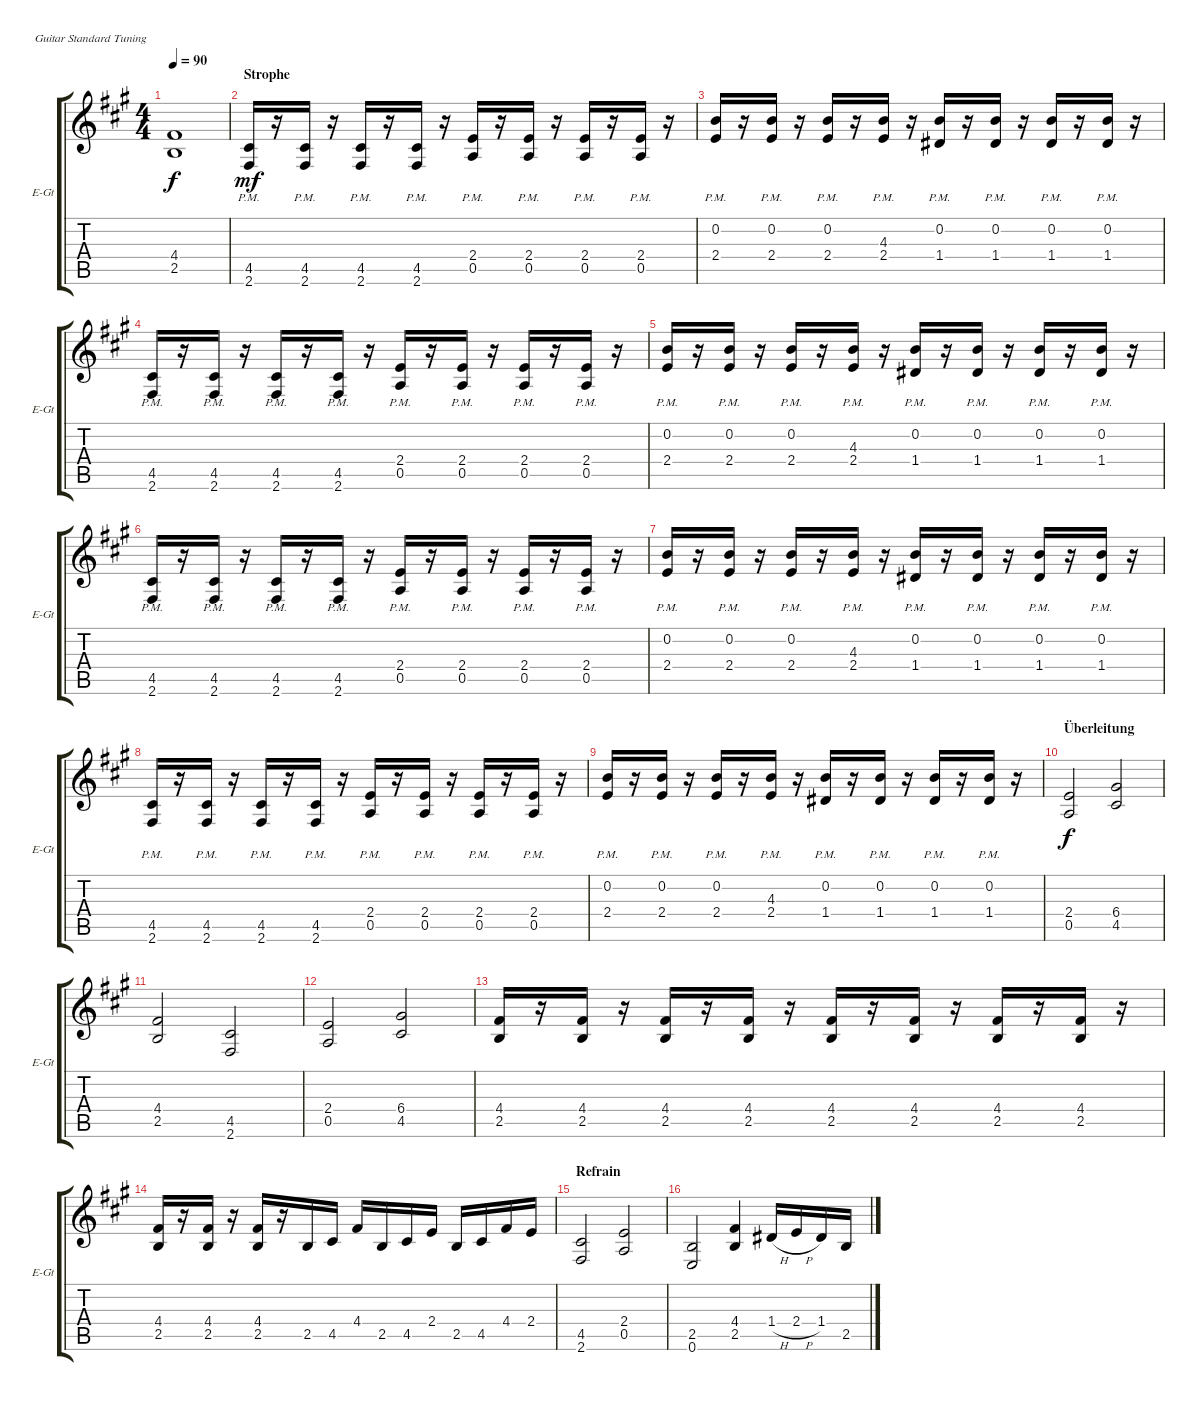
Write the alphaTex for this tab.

\bracketExtendMode groupsimilarinstruments
\singleTrackTrackNamePolicy allsystems
\multiTrackTrackNamePolicy allsystems
\firstSystemTrackNameOrientation horizontal
\otherSystemsTrackNameOrientation horizontal
\track ("E GT 3" "E-Gt") {instrument electricguitarclean}
\staff {score tabs}
\tuning (E4 B3 G3 D3 A2 E2)
\ts (4 4)
\scale
0.151125
\tempo 90
\accidentals auto
\clef g2
\ottava regular
\simile none
\ks a
(2.5{t} 4.4{t}).1{dy f} |
\section ("" "Strophe")
\scale
0.282051 (2.6{pm} 4.5{pm}).16{dy mf} r.16 (2.6{pm} 4.5{pm}).16 r.16 (2.6{pm} 4.5{pm}).16 r.16 (2.6{pm} 4.5{pm}).16 r.16 (0.5{pm} 2.4{pm}).16 r.16 (0.5{pm} 2.4{pm}).16 r.16 (0.5{pm} 2.4{pm}).16 r.16 (0.5{pm} 2.4{pm}).16 r.16 |
\scale
0.435897 (2.4{pm} 0.2{pm}).16 r.16 (2.4{pm} 0.2{pm}).16 r.16 (2.4{pm} 0.2{pm}).16 r.16 (2.4{pm} 4.3{pm}).16 r.16 (1.4{pm} 0.2{pm}).16 r.16 (1.4{pm} 0.2{pm}).16 r.16 (1.4{pm} 0.2{pm}).16 r.16 (1.4{pm} 0.2{pm}).16 r.16 |
\scale
0.282051 (2.6{pm} 4.5{pm}).16 r.16 (2.6{pm} 4.5{pm}).16 r.16 (2.6{pm} 4.5{pm}).16 r.16 (2.6{pm} 4.5{pm}).16 r.16 (0.5{pm} 2.4{pm}).16 r.16 (0.5{pm} 2.4{pm}).16 r.16 (0.5{pm} 2.4{pm}).16 r.16 (0.5{pm} 2.4{pm}).16 r.16 |
\scale
0.377778 (2.4{pm} 0.2{pm}).16 r.16 (2.4{pm} 0.2{pm}).16 r.16 (2.4{pm} 0.2{pm}).16 r.16 (2.4{pm} 4.3{pm}).16 r.16 (1.4{pm} 0.2{pm}).16 r.16 (1.4{pm} 0.2{pm}).16 r.16 (1.4{pm} 0.2{pm}).16 r.16 (1.4{pm} 0.2{pm}).16 r.16 |
\scale
0.244444 (2.6{pm} 4.5{pm}).16 r.16 (2.6{pm} 4.5{pm}).16 r.16 (2.6{pm} 4.5{pm}).16 r.16 (2.6{pm} 4.5{pm}).16 r.16 (0.5{pm} 2.4{pm}).16 r.16 (0.5{pm} 2.4{pm}).16 r.16 (0.5{pm} 2.4{pm}).16 r.16 (0.5{pm} 2.4{pm}).16 r.16 |
\scale
0.377778 (2.4{pm} 0.2{pm}).16 r.16 (2.4{pm} 0.2{pm}).16 r.16 (2.4{pm} 0.2{pm}).16 r.16 (2.4{pm} 4.3{pm}).16 r.16 (1.4{pm} 0.2{pm}).16 r.16 (1.4{pm} 0.2{pm}).16 r.16 (1.4{pm} 0.2{pm}).16 r.16 (1.4{pm} 0.2{pm}).16 r.16 |
\scale
0.314286 (2.6{pm} 4.5{pm}).16 r.16 (2.6{pm} 4.5{pm}).16 r.16 (2.6{pm} 4.5{pm}).16 r.16 (2.6{pm} 4.5{pm}).16 r.16 (0.5{pm} 2.4{pm}).16 r.16 (0.5{pm} 2.4{pm}).16 r.16 (0.5{pm} 2.4{pm}).16 r.16 (0.5{pm} 2.4{pm}).16 r.16 |
\scale
0.485714 (2.4{pm} 0.2{pm}).16 r.16 (2.4{pm} 0.2{pm}).16 r.16 (2.4{pm} 0.2{pm}).16 r.16 (2.4{pm} 4.3{pm}).16 r.16 (1.4{pm} 0.2{pm}).16 r.16 (1.4{pm} 0.2{pm}).16 r.16 (1.4{pm} 0.2{pm}).16 r.16 (1.4{pm} 0.2{pm}).16 r.16 |
\section ("" "Überleitung")
\scale
0.2 (0.5 2.4).2{dy f} (4.5 6.4).2 |
\scale
0.28 (4.4 2.5).2 (2.6 4.5).2 |
\scale
0.28 (0.5 2.4).2 (4.5 6.4).2 |
\scale
0.44 (2.5 4.4).16 r.16 (2.5 4.4).16 r.16 (2.5 4.4).16 r.16 (2.5 4.4).16 r.16 (2.5 4.4).16 r.16 (2.5 4.4).16 r.16 (2.5 4.4).16 r.16 (2.5 4.4).16 r.16 |
\scale
0.405405 (2.5 4.4).16 r.16 (2.5 4.4).16 r.16 (2.5 4.4).16 r.16 2.5.16 4.5.16 4.4.16 2.5.16 4.5.16 2.4.16 2.5.16 4.5.16 4.4.16 2.4.16 |
\section ("" "Refrain")
\scale
0.297297 (2.6 4.5).2 (0.5 2.4).2 |
\scale
0.297297 (0.6 2.5).2 (2.5 4.4).4 1.4{h}.16 2.4{h}.16 1.4.16 2.5.16
